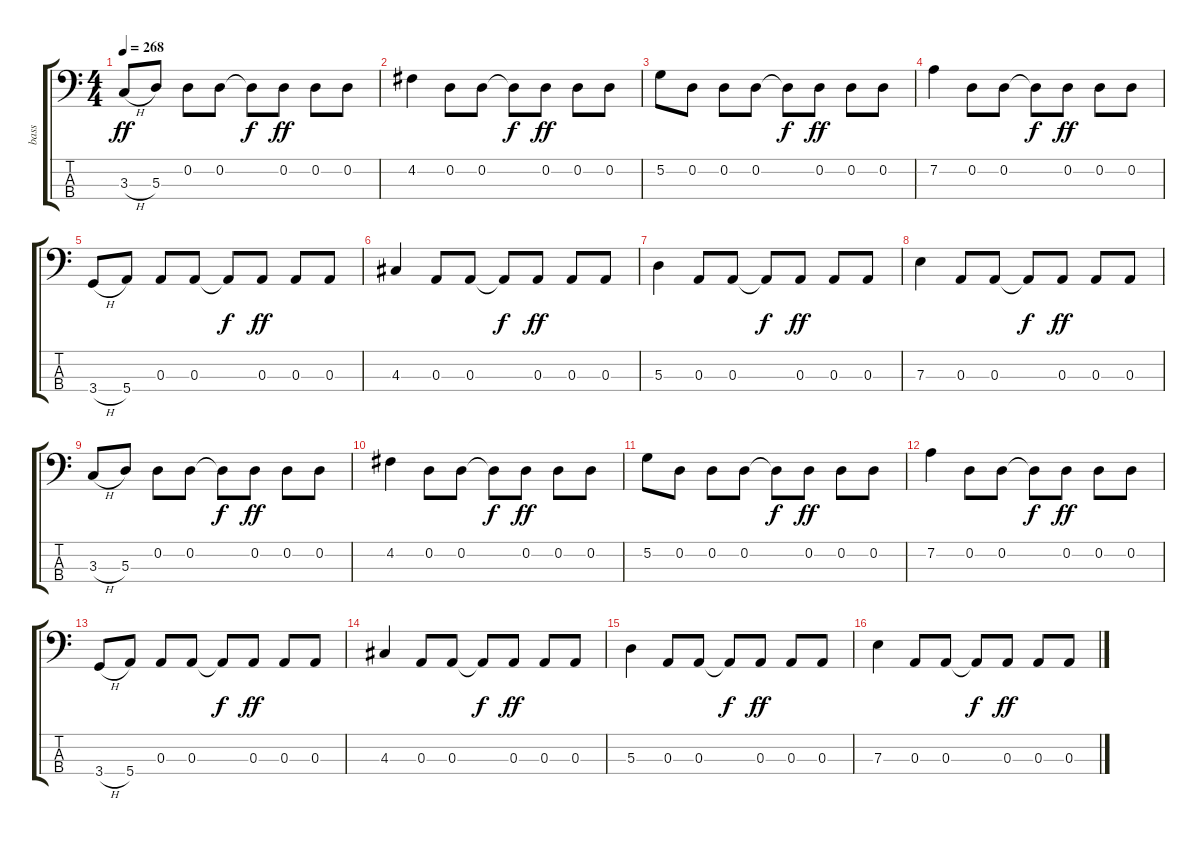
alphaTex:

\track ("bass" "bass") {instrument slapbass1}
\staff {score tabs}
\tuning (G2 D2 A1 E1) {hide}
\ts (4 4)
\tempo 268
\clef f4
\ks c
3.3{h}.8{dy ff} 5.3.8 0.2.8 0.2.8 0.2{t}.8{dy f} 0.2.8{dy ff} 0.2.8 0.2.8 |
4.2.4 0.2.8 0.2.8 0.2{t}.8{dy f} 0.2.8{dy ff} 0.2.8 0.2.8 |
5.2.8 0.2.8 0.2.8 0.2.8 0.2{t}.8{dy f} 0.2.8{dy ff} 0.2.8 0.2.8 |
7.2.4 0.2.8 0.2.8 0.2{t}.8{dy f} 0.2.8{dy ff} 0.2.8 0.2.8 |
3.4{h}.8 5.4.8 0.3.8 0.3.8 0.3{t}.8{dy f} 0.3.8{dy ff} 0.3.8 0.3.8 |
4.3.4 0.3.8 0.3.8 0.3{t}.8{dy f} 0.3.8{dy ff} 0.3.8 0.3.8 |
5.3.4 0.3.8 0.3.8 0.3{t}.8{dy f} 0.3.8{dy ff} 0.3.8 0.3.8 |
7.3.4 0.3.8 0.3.8 0.3{t}.8{dy f} 0.3.8{dy ff} 0.3.8 0.3.8 |
3.3{h}.8 5.3.8 0.2.8 0.2.8 0.2{t}.8{dy f} 0.2.8{dy ff} 0.2.8 0.2.8 |
4.2.4 0.2.8 0.2.8 0.2{t}.8{dy f} 0.2.8{dy ff} 0.2.8 0.2.8 |
5.2.8 0.2.8 0.2.8 0.2.8 0.2{t}.8{dy f} 0.2.8{dy ff} 0.2.8 0.2.8 |
7.2.4 0.2.8 0.2.8 0.2{t}.8{dy f} 0.2.8{dy ff} 0.2.8 0.2.8 |
3.4{h}.8 5.4.8 0.3.8 0.3.8 0.3{t}.8{dy f} 0.3.8{dy ff} 0.3.8 0.3.8 |
4.3.4 0.3.8 0.3.8 0.3{t}.8{dy f} 0.3.8{dy ff} 0.3.8 0.3.8 |
5.3.4 0.3.8 0.3.8 0.3{t}.8{dy f} 0.3.8{dy ff} 0.3.8 0.3.8 |
7.3.4 0.3.8 0.3.8 0.3{t}.8{dy f} 0.3.8{dy ff} 0.3.8 0.3.8
